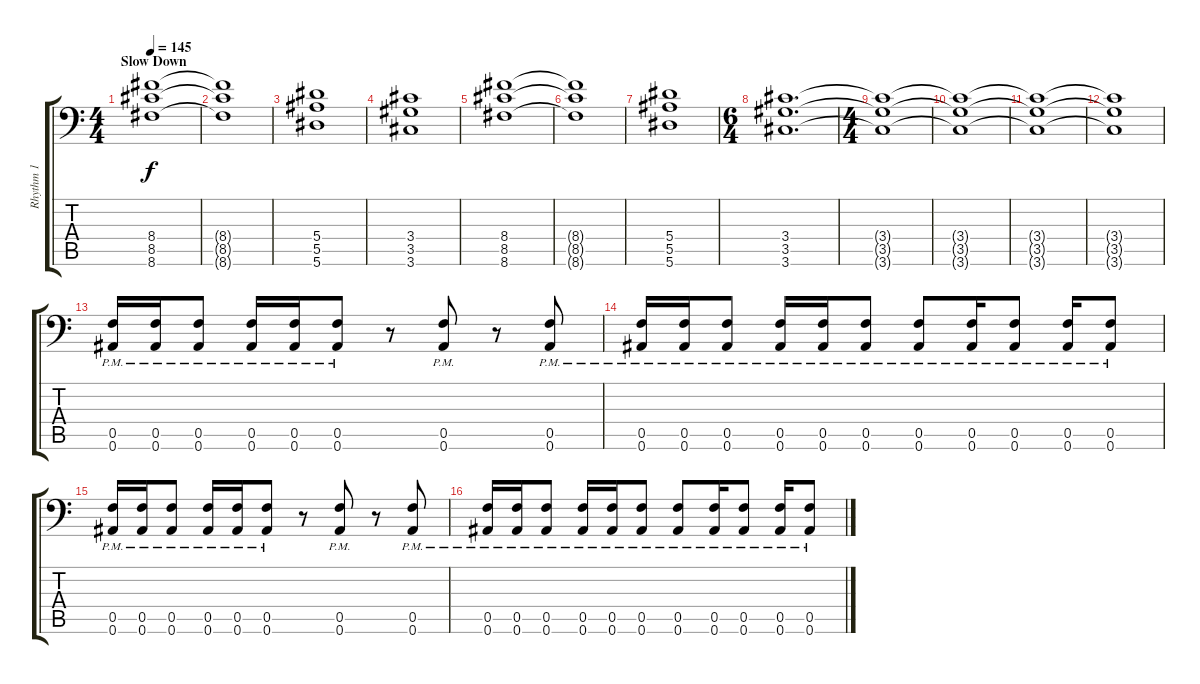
\track ("Rhythm 1" "Rhythm 1") {instrument distortionguitar}
\staff {score tabs}
\tuning (C4 G3 Eb3 Bb2 F2 Bb1) {hide}
\ts (4 4)
\section ("" "Slow Down")
\tempo 145
\clef f4
\ks aminor
(8.4 8.5 8.6).1{dy f} |
(8.4{t} 8.5{t} 8.6{t}).1 |
(5.4 5.5 5.6).1 |
(3.4 3.5 3.6).1 |
(8.4 8.5 8.6).1{volume 10} |
(8.4{t} 8.5{t} 8.6{t}).1 |
(5.4 5.5 5.6).1 |
\ts (6 4)
(3.4 3.5 3.6).1{d} |
\ts (4 4)
(3.4{t} 3.5{t} 3.6{t}).1{volume 2} |
(3.4{t} 3.5{t} 3.6{t}).1 |
(3.4{t} 3.5{t} 3.6{t}).1 |
(3.4{t} 3.5{t} 3.6{t}).1 |
(0.5{pm} 0.6{pm}).16{volume 13} (0.5{pm} 0.6{pm}).16 (0.5{pm} 0.6{pm}).8 (0.5{pm} 0.6{pm}).16 (0.5{pm} 0.6{pm}).16 (0.5{pm} 0.6{pm}).8 r.8 (0.5{pm} 0.6{pm}).8 r.8 (0.5{pm} 0.6{pm}).8 |
(0.5{pm} 0.6{pm}).16 (0.5{pm} 0.6{pm}).16 (0.5{pm} 0.6{pm}).8 (0.5{pm} 0.6{pm}).16 (0.5{pm} 0.6{pm}).16 (0.5{pm} 0.6{pm}).8 (0.5{pm} 0.6{pm}).8 (0.5{pm} 0.6{pm}).16 (0.5{pm} 0.6{pm}).8 (0.5{pm} 0.6{pm}).16 (0.5{pm} 0.6{pm}).8 |
(0.5{pm} 0.6{pm}).16 (0.5{pm} 0.6{pm}).16 (0.5{pm} 0.6{pm}).8 (0.5{pm} 0.6{pm}).16 (0.5{pm} 0.6{pm}).16 (0.5{pm} 0.6{pm}).8 r.8 (0.5{pm} 0.6{pm}).8 r.8 (0.5{pm} 0.6{pm}).8 |
(0.5{pm} 0.6{pm}).16 (0.5{pm} 0.6{pm}).16 (0.5{pm} 0.6{pm}).8 (0.5{pm} 0.6{pm}).16 (0.5{pm} 0.6{pm}).16 (0.5{pm} 0.6{pm}).8 (0.5{pm} 0.6{pm}).8 (0.5{pm} 0.6{pm}).16 (0.5{pm} 0.6{pm}).8 (0.5{pm} 0.6{pm}).16 (0.5{pm} 0.6{pm}).8
